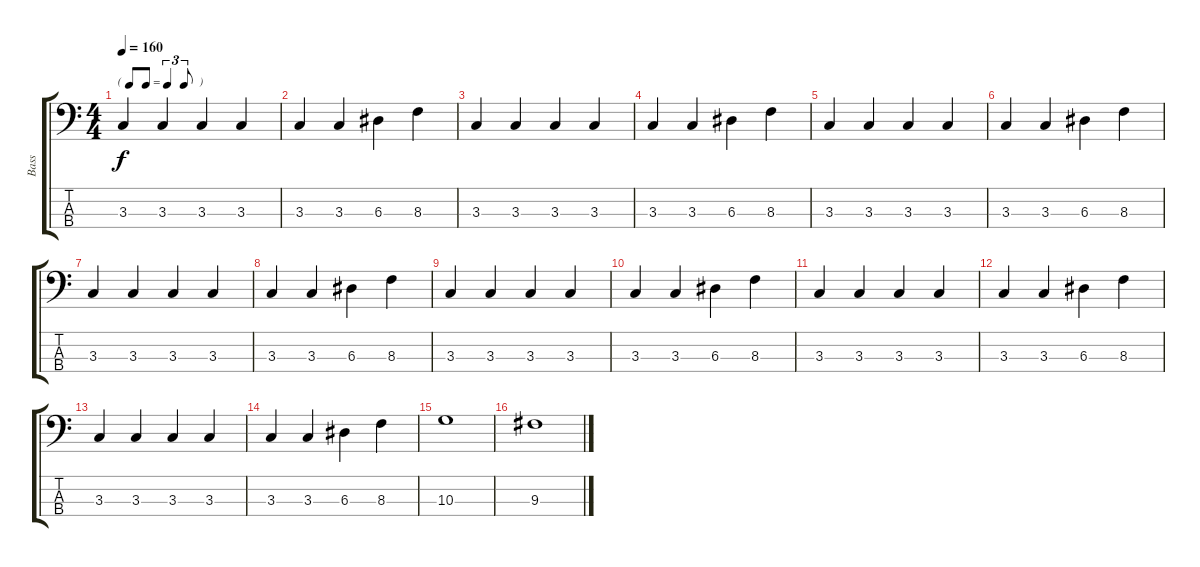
\track ("Bass" "Bass") {instrument electricbasspick}
\staff {score tabs}
\tuning (G2 D2 A1 E1) {hide}
\ts (4 4)
\tf triplet8th
\tempo 160
\clef f4
\ks c
3.3.4{dy f} 3.3.4 3.3.4 3.3.4 |
3.3.4 3.3.4 6.3.4 8.3.4 |
3.3.4 3.3.4 3.3.4 3.3.4 |
3.3.4 3.3.4 6.3.4 8.3.4 |
3.3.4 3.3.4 3.3.4 3.3.4 |
3.3.4 3.3.4 6.3.4 8.3.4 |
3.3.4 3.3.4 3.3.4 3.3.4 |
3.3.4 3.3.4 6.3.4 8.3.4 |
3.3.4 3.3.4 3.3.4 3.3.4 |
3.3.4 3.3.4 6.3.4 8.3.4 |
3.3.4 3.3.4 3.3.4 3.3.4 |
3.3.4 3.3.4 6.3.4 8.3.4 |
3.3.4 3.3.4 3.3.4 3.3.4 |
3.3.4 3.3.4 6.3.4 8.3.4 |
10.3.1 |
9.3.1
